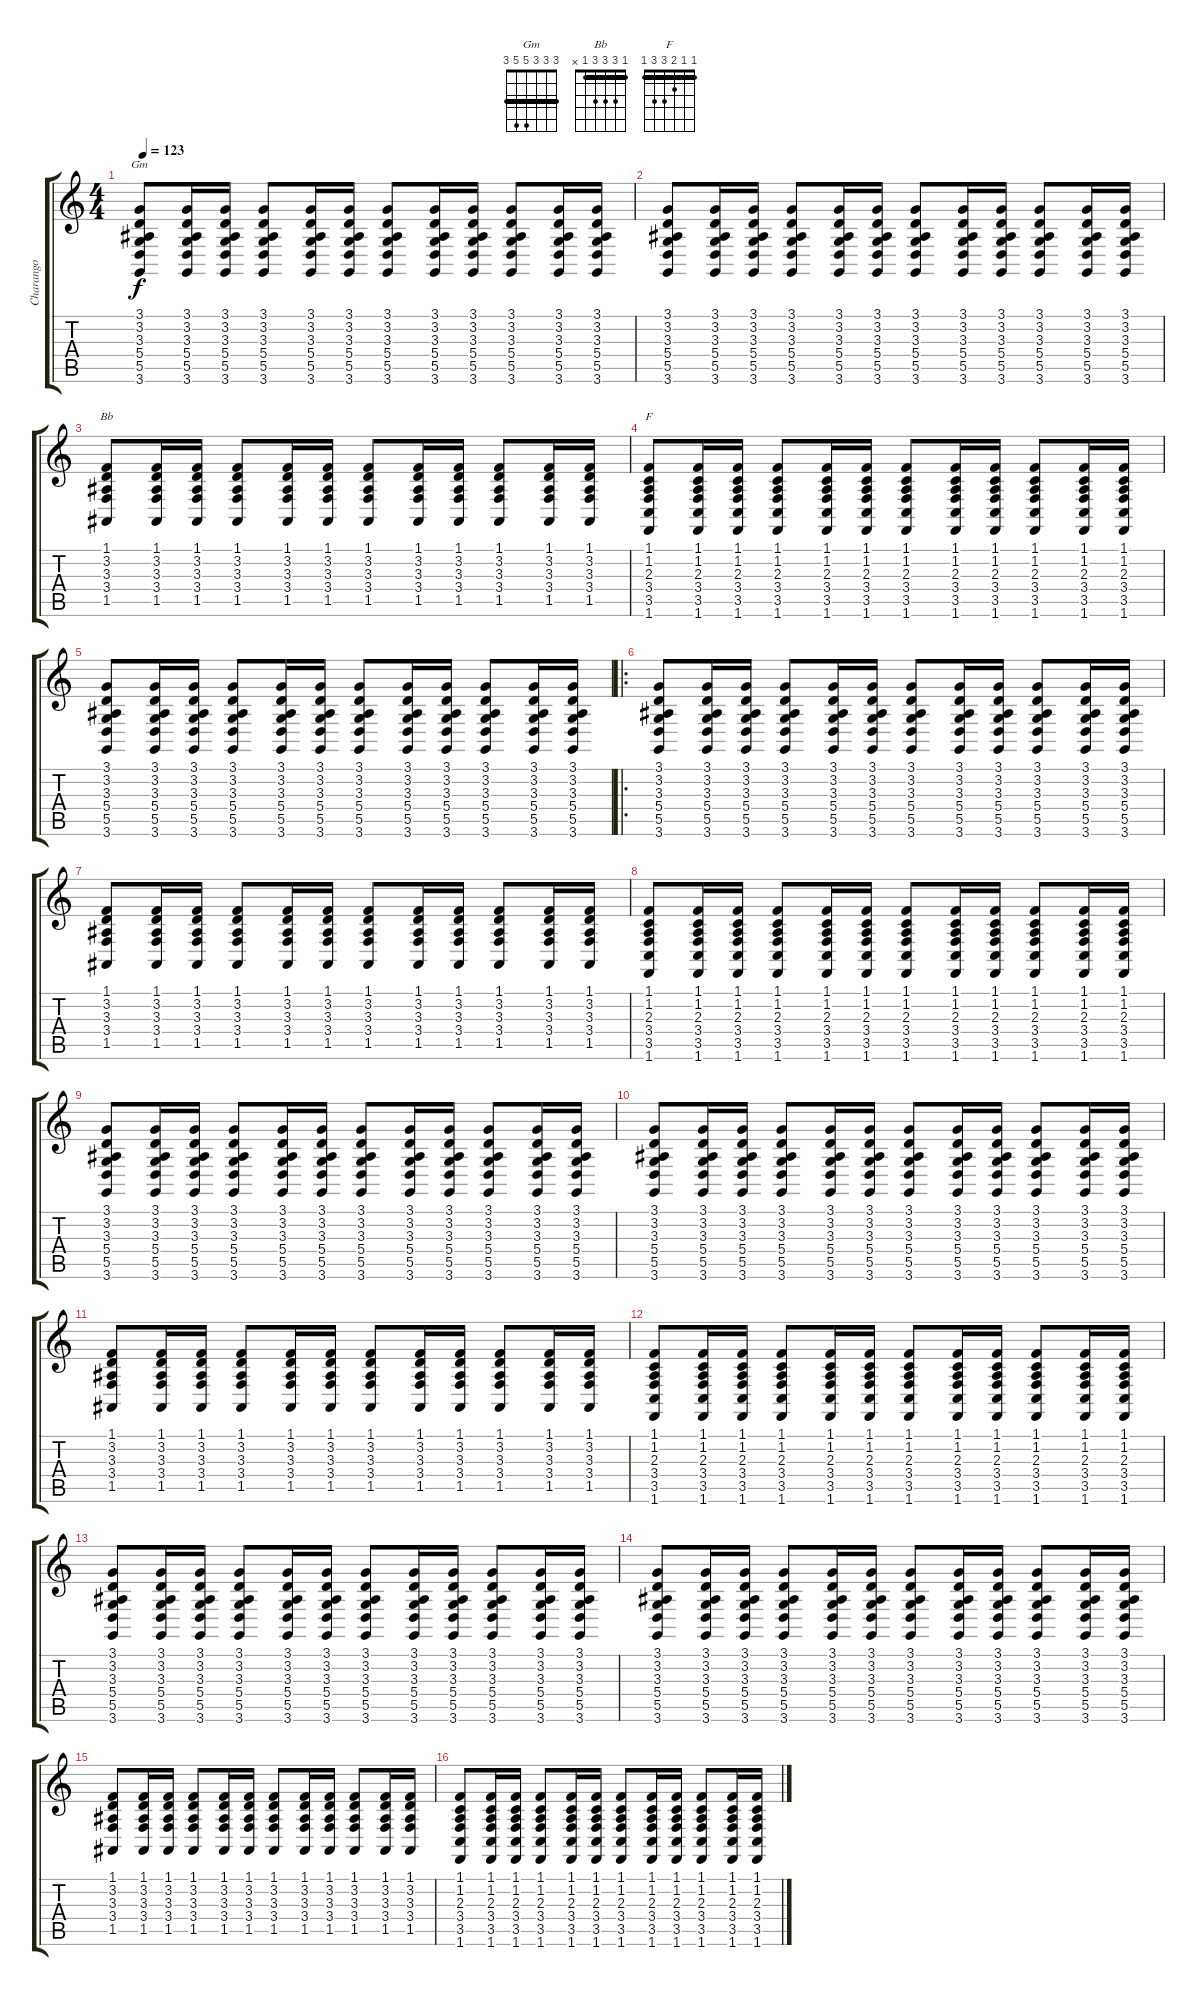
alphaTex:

\track ("Charango" "Charango") {instrument koto}
\staff {score tabs}
\tuning (E4 B3 G3 D3 A2 E2) {hide}
\chord ("Gm" 3 3 3 5 5 3) {barre 3}
\chord ("Bb" 1 3 3 3 1 x) {barre 1}
\chord ("F" 1 1 2 3 3 1) {barre 1}
\ts (4 4)
\tempo 123
\clef g2
\ks c
(3.1 3.2 3.3 5.4 5.5 3.6).8{ch "Gm" dy f} (3.1 3.2 3.3 5.4 5.5 3.6).16 (3.1 3.2 3.3 5.4 5.5 3.6).16 (3.1 3.2 3.3 5.4 5.5 3.6).8 (3.1 3.2 3.3 5.4 5.5 3.6).16 (3.1 3.2 3.3 5.4 5.5 3.6).16 (3.1 3.2 3.3 5.4 5.5 3.6).8 (3.1 3.2 3.3 5.4 5.5 3.6).16 (3.1 3.2 3.3 5.4 5.5 3.6).16 (3.1 3.2 3.3 5.4 5.5 3.6).8 (3.1 3.2 3.3 5.4 5.5 3.6).16 (3.1 3.2 3.3 5.4 5.5 3.6).16 |
(3.1 3.2 3.3 5.4 5.5 3.6).8 (3.1 3.2 3.3 5.4 5.5 3.6).16 (3.1 3.2 3.3 5.4 5.5 3.6).16 (3.1 3.2 3.3 5.4 5.5 3.6).8 (3.1 3.2 3.3 5.4 5.5 3.6).16 (3.1 3.2 3.3 5.4 5.5 3.6).16 (3.1 3.2 3.3 5.4 5.5 3.6).8 (3.1 3.2 3.3 5.4 5.5 3.6).16 (3.1 3.2 3.3 5.4 5.5 3.6).16 (3.1 3.2 3.3 5.4 5.5 3.6).8 (3.1 3.2 3.3 5.4 5.5 3.6).16 (3.1 3.2 3.3 5.4 5.5 3.6).16 |
(1.1 3.2 3.3 3.4 1.5).8{ch "Bb"} (1.1 3.2 3.3 3.4 1.5).16 (1.1 3.2 3.3 3.4 1.5).16 (1.1 3.2 3.3 3.4 1.5).8 (1.1 3.2 3.3 3.4 1.5).16 (1.1 3.2 3.3 3.4 1.5).16 (1.1 3.2 3.3 3.4 1.5).8 (1.1 3.2 3.3 3.4 1.5).16 (1.1 3.2 3.3 3.4 1.5).16 (1.1 3.2 3.3 3.4 1.5).8 (1.1 3.2 3.3 3.4 1.5).16 (1.1 3.2 3.3 3.4 1.5).16 |
(1.1 1.2 2.3 3.4 3.5 1.6).8{ch "F"} (1.1 1.2 2.3 3.4 3.5 1.6).16 (1.1 1.2 2.3 3.4 3.5 1.6).16 (1.1 1.2 2.3 3.4 3.5 1.6).8 (1.1 1.2 2.3 3.4 3.5 1.6).16 (1.1 1.2 2.3 3.4 3.5 1.6).16 (1.1 1.2 2.3 3.4 3.5 1.6).8 (1.1 1.2 2.3 3.4 3.5 1.6).16 (1.1 1.2 2.3 3.4 3.5 1.6).16 (1.1 1.2 2.3 3.4 3.5 1.6).8 (1.1 1.2 2.3 3.4 3.5 1.6).16 (1.1 1.2 2.3 3.4 3.5 1.6).16 |
(3.1 3.2 3.3 5.4 5.5 3.6).8 (3.1 3.2 3.3 5.4 5.5 3.6).16 (3.1 3.2 3.3 5.4 5.5 3.6).16 (3.1 3.2 3.3 5.4 5.5 3.6).8 (3.1 3.2 3.3 5.4 5.5 3.6).16 (3.1 3.2 3.3 5.4 5.5 3.6).16 (3.1 3.2 3.3 5.4 5.5 3.6).8 (3.1 3.2 3.3 5.4 5.5 3.6).16 (3.1 3.2 3.3 5.4 5.5 3.6).16 (3.1 3.2 3.3 5.4 5.5 3.6).8 (3.1 3.2 3.3 5.4 5.5 3.6).16 (3.1 3.2 3.3 5.4 5.5 3.6).16 |
\ro
(3.1 3.2 3.3 5.4 5.5 3.6).8 (3.1 3.2 3.3 5.4 5.5 3.6).16 (3.1 3.2 3.3 5.4 5.5 3.6).16 (3.1 3.2 3.3 5.4 5.5 3.6).8 (3.1 3.2 3.3 5.4 5.5 3.6).16 (3.1 3.2 3.3 5.4 5.5 3.6).16 (3.1 3.2 3.3 5.4 5.5 3.6).8 (3.1 3.2 3.3 5.4 5.5 3.6).16 (3.1 3.2 3.3 5.4 5.5 3.6).16 (3.1 3.2 3.3 5.4 5.5 3.6).8 (3.1 3.2 3.3 5.4 5.5 3.6).16 (3.1 3.2 3.3 5.4 5.5 3.6).16 |
(1.1 3.2 3.3 3.4 1.5).8 (1.1 3.2 3.3 3.4 1.5).16 (1.1 3.2 3.3 3.4 1.5).16 (1.1 3.2 3.3 3.4 1.5).8 (1.1 3.2 3.3 3.4 1.5).16 (1.1 3.2 3.3 3.4 1.5).16 (1.1 3.2 3.3 3.4 1.5).8 (1.1 3.2 3.3 3.4 1.5).16 (1.1 3.2 3.3 3.4 1.5).16 (1.1 3.2 3.3 3.4 1.5).8 (1.1 3.2 3.3 3.4 1.5).16 (1.1 3.2 3.3 3.4 1.5).16 |
(1.1 1.2 2.3 3.4 3.5 1.6).8 (1.1 1.2 2.3 3.4 3.5 1.6).16 (1.1 1.2 2.3 3.4 3.5 1.6).16 (1.1 1.2 2.3 3.4 3.5 1.6).8 (1.1 1.2 2.3 3.4 3.5 1.6).16 (1.1 1.2 2.3 3.4 3.5 1.6).16 (1.1 1.2 2.3 3.4 3.5 1.6).8 (1.1 1.2 2.3 3.4 3.5 1.6).16 (1.1 1.2 2.3 3.4 3.5 1.6).16 (1.1 1.2 2.3 3.4 3.5 1.6).8 (1.1 1.2 2.3 3.4 3.5 1.6).16 (1.1 1.2 2.3 3.4 3.5 1.6).16 |
(3.1 3.2 3.3 5.4 5.5 3.6).8 (3.1 3.2 3.3 5.4 5.5 3.6).16 (3.1 3.2 3.3 5.4 5.5 3.6).16 (3.1 3.2 3.3 5.4 5.5 3.6).8 (3.1 3.2 3.3 5.4 5.5 3.6).16 (3.1 3.2 3.3 5.4 5.5 3.6).16 (3.1 3.2 3.3 5.4 5.5 3.6).8 (3.1 3.2 3.3 5.4 5.5 3.6).16 (3.1 3.2 3.3 5.4 5.5 3.6).16 (3.1 3.2 3.3 5.4 5.5 3.6).8 (3.1 3.2 3.3 5.4 5.5 3.6).16 (3.1 3.2 3.3 5.4 5.5 3.6).16 |
(3.1 3.2 3.3 5.4 5.5 3.6).8 (3.1 3.2 3.3 5.4 5.5 3.6).16 (3.1 3.2 3.3 5.4 5.5 3.6).16 (3.1 3.2 3.3 5.4 5.5 3.6).8 (3.1 3.2 3.3 5.4 5.5 3.6).16 (3.1 3.2 3.3 5.4 5.5 3.6).16 (3.1 3.2 3.3 5.4 5.5 3.6).8 (3.1 3.2 3.3 5.4 5.5 3.6).16 (3.1 3.2 3.3 5.4 5.5 3.6).16 (3.1 3.2 3.3 5.4 5.5 3.6).8 (3.1 3.2 3.3 5.4 5.5 3.6).16 (3.1 3.2 3.3 5.4 5.5 3.6).16 |
(1.1 3.2 3.3 3.4 1.5).8 (1.1 3.2 3.3 3.4 1.5).16 (1.1 3.2 3.3 3.4 1.5).16 (1.1 3.2 3.3 3.4 1.5).8 (1.1 3.2 3.3 3.4 1.5).16 (1.1 3.2 3.3 3.4 1.5).16 (1.1 3.2 3.3 3.4 1.5).8 (1.1 3.2 3.3 3.4 1.5).16 (1.1 3.2 3.3 3.4 1.5).16 (1.1 3.2 3.3 3.4 1.5).8 (1.1 3.2 3.3 3.4 1.5).16 (1.1 3.2 3.3 3.4 1.5).16 |
(1.1 1.2 2.3 3.4 3.5 1.6).8 (1.1 1.2 2.3 3.4 3.5 1.6).16 (1.1 1.2 2.3 3.4 3.5 1.6).16 (1.1 1.2 2.3 3.4 3.5 1.6).8 (1.1 1.2 2.3 3.4 3.5 1.6).16 (1.1 1.2 2.3 3.4 3.5 1.6).16 (1.1 1.2 2.3 3.4 3.5 1.6).8 (1.1 1.2 2.3 3.4 3.5 1.6).16 (1.1 1.2 2.3 3.4 3.5 1.6).16 (1.1 1.2 2.3 3.4 3.5 1.6).8 (1.1 1.2 2.3 3.4 3.5 1.6).16 (1.1 1.2 2.3 3.4 3.5 1.6).16 |
(3.1 3.2 3.3 5.4 5.5 3.6).8 (3.1 3.2 3.3 5.4 5.5 3.6).16 (3.1 3.2 3.3 5.4 5.5 3.6).16 (3.1 3.2 3.3 5.4 5.5 3.6).8 (3.1 3.2 3.3 5.4 5.5 3.6).16 (3.1 3.2 3.3 5.4 5.5 3.6).16 (3.1 3.2 3.3 5.4 5.5 3.6).8 (3.1 3.2 3.3 5.4 5.5 3.6).16 (3.1 3.2 3.3 5.4 5.5 3.6).16 (3.1 3.2 3.3 5.4 5.5 3.6).8 (3.1 3.2 3.3 5.4 5.5 3.6).16 (3.1 3.2 3.3 5.4 5.5 3.6).16 |
(3.1 3.2 3.3 5.4 5.5 3.6).8 (3.1 3.2 3.3 5.4 5.5 3.6).16 (3.1 3.2 3.3 5.4 5.5 3.6).16 (3.1 3.2 3.3 5.4 5.5 3.6).8 (3.1 3.2 3.3 5.4 5.5 3.6).16 (3.1 3.2 3.3 5.4 5.5 3.6).16 (3.1 3.2 3.3 5.4 5.5 3.6).8 (3.1 3.2 3.3 5.4 5.5 3.6).16 (3.1 3.2 3.3 5.4 5.5 3.6).16 (3.1 3.2 3.3 5.4 5.5 3.6).8 (3.1 3.2 3.3 5.4 5.5 3.6).16 (3.1 3.2 3.3 5.4 5.5 3.6).16 |
(1.1 3.2 3.3 3.4 1.5).8 (1.1 3.2 3.3 3.4 1.5).16 (1.1 3.2 3.3 3.4 1.5).16 (1.1 3.2 3.3 3.4 1.5).8 (1.1 3.2 3.3 3.4 1.5).16 (1.1 3.2 3.3 3.4 1.5).16 (1.1 3.2 3.3 3.4 1.5).8 (1.1 3.2 3.3 3.4 1.5).16 (1.1 3.2 3.3 3.4 1.5).16 (1.1 3.2 3.3 3.4 1.5).8 (1.1 3.2 3.3 3.4 1.5).16 (1.1 3.2 3.3 3.4 1.5).16 |
(1.1 1.2 2.3 3.4 3.5 1.6).8 (1.1 1.2 2.3 3.4 3.5 1.6).16 (1.1 1.2 2.3 3.4 3.5 1.6).16 (1.1 1.2 2.3 3.4 3.5 1.6).8 (1.1 1.2 2.3 3.4 3.5 1.6).16 (1.1 1.2 2.3 3.4 3.5 1.6).16 (1.1 1.2 2.3 3.4 3.5 1.6).8 (1.1 1.2 2.3 3.4 3.5 1.6).16 (1.1 1.2 2.3 3.4 3.5 1.6).16 (1.1 1.2 2.3 3.4 3.5 1.6).8 (1.1 1.2 2.3 3.4 3.5 1.6).16 (1.1 1.2 2.3 3.4 3.5 1.6).16
